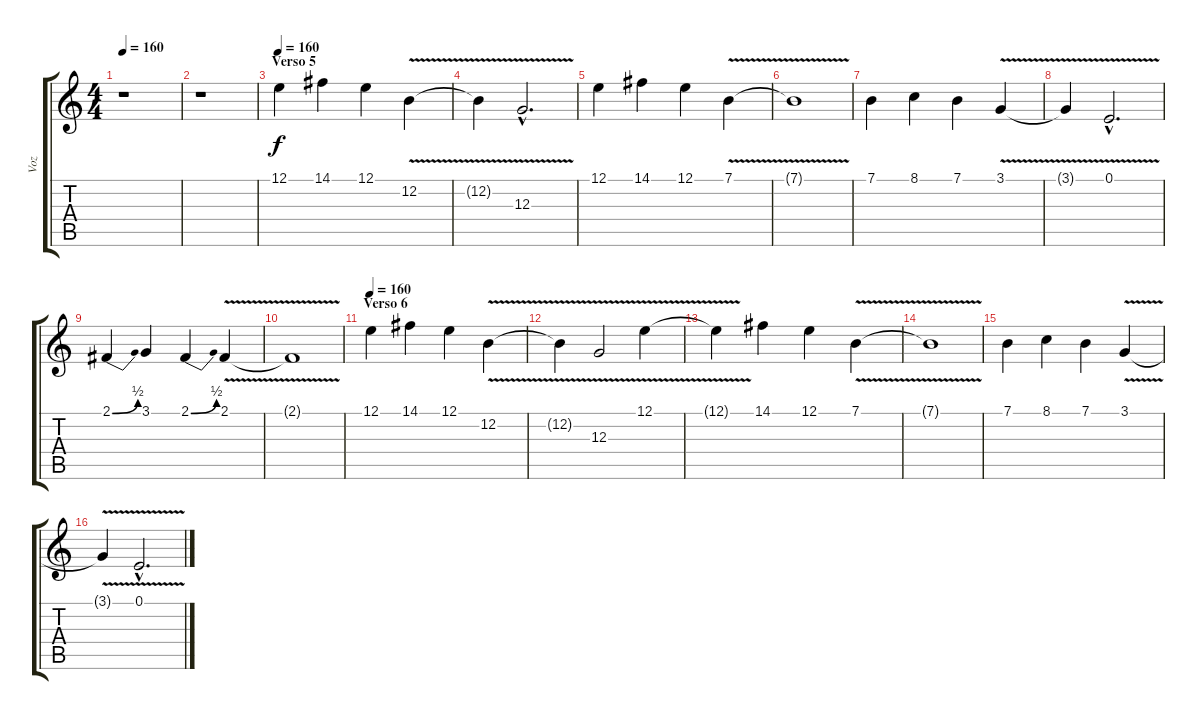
\track ("Voz" "Voz") {instrument lead2sawtooth}
\staff {score tabs}
\tuning (E4 B3 G3 D3 A2 E2) {hide}
\ts (4 4)
\tempo 160
\clef g2
\ks c
r.1{dy f} |
r.1 |
\section ("" "Verso 5")
\tempo 160
12.1.4 14.1.4 12.1.4 12.2{v}.4 |
12.2{t}.4 12.3{v hac}.2{d} |
12.1.4 14.1.4 12.1.4 7.1{v}.4 |
7.1{t}.1 |
7.1.4 8.1.4 7.1.4 3.1{v}.4 |
3.1{t}.4 0.1{v hac}.2{d} |
2.1{be (bend 0 0 60 2)}.4 3.1.4 2.1{be (bend 0 0 60 2)}.4 2.1{v}.4 |
2.1{t}.1 |
\section ("" "Verso 6")
\tempo 160
12.1.4 14.1.4 12.1.4 12.2{v}.4 |
12.2{t}.4 12.3{v}.2 12.1{v}.4 |
12.1{t}.4 14.1.4 12.1.4 7.1{v}.4 |
7.1{t}.1 |
7.1.4 8.1.4 7.1.4 3.1{v}.4 |
3.1{t}.4 0.1{v hac}.2{d}
